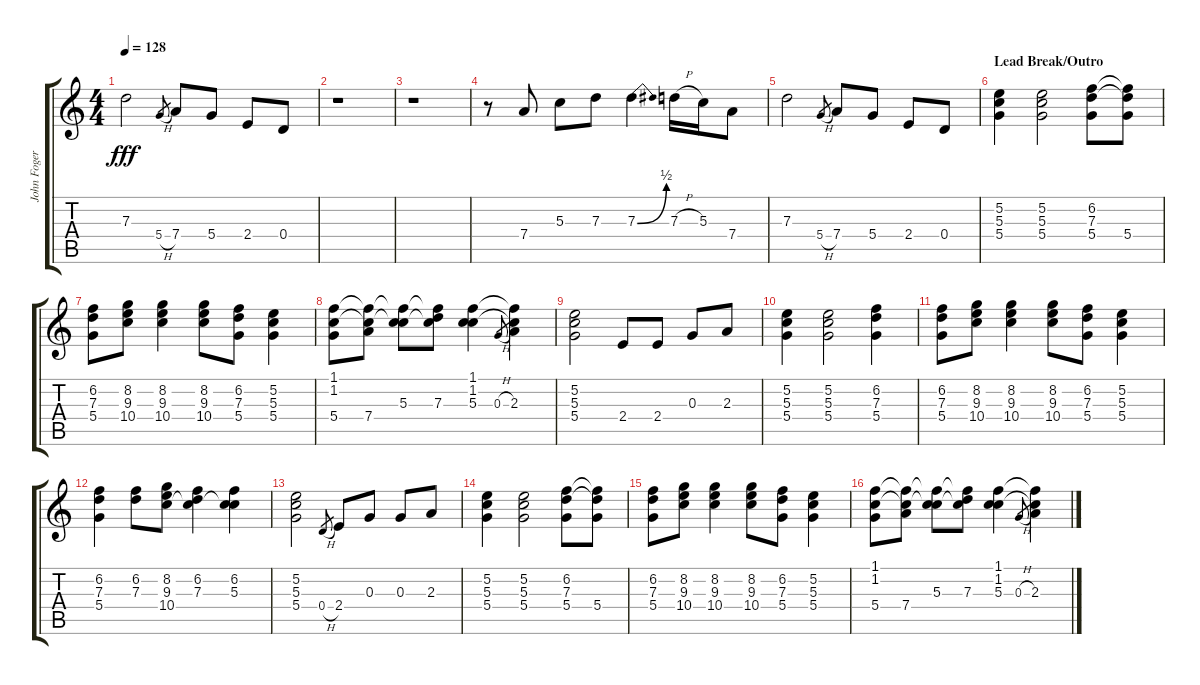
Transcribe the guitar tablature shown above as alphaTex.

\track ("John Fogerty" "John Foger") {instrument acousticguitarnylon}
\staff {score tabs}
\tuning (E4 B3 G3 D3 A2 E2) {hide}
\ts (4 4)
\tempo 128
\clef g2
\ks c
7.3.2{dy fff} 5.4{h}.8{gr} 7.4.8 5.4.8 2.4.8 0.4.8 |
r.1 |
r.1 |
r.8 7.4.8 5.3.8 7.3.8 7.3{be (bend 0 0 60 2)}.4 7.3{h}.16 5.3.16 7.4.8 |
7.3.2 5.4{h}.8{gr} 7.4.8 5.4.8 2.4.8 0.4.8 |
\section ("" "Lead Break/Outro")
(5.2 5.3 5.4).4{volume 12 instrument electricguitarclean} (5.2 5.3 5.4).2 (6.2 7.3 5.4).8 (6.2{t} 7.3{t} 5.4).8 |
(6.2 7.3 5.4).8 (8.2 9.3 10.4).8 (8.2 9.3 10.4).4 (8.2 9.3 10.4).8 (6.2 7.3 5.4).8 (5.2 5.3 5.4).4 |
(1.1 1.2 5.4).8 (1.1{t} 1.2{t} 7.4).8 (1.1{t} 1.2{t} 5.3).8 (1.1{t} 1.2{t} 7.3).8 (1.1 1.2 5.3).4 0.3{h}.8{gr} (1.1{t} 1.2{t} 2.3).4 |
(5.2 5.3 5.4).2 2.4.8 2.4.8 0.3.8 2.3.8 |
(5.2 5.3 5.4).4 (5.2 5.3 5.4).2 (6.2 7.3 5.4).4 |
(6.2 7.3 5.4).8 (8.2 9.3 10.4).8 (8.2 9.3 10.4).4 (8.2 9.3 10.4).8 (6.2 7.3 5.4).8 (5.2 5.3 5.4).4 |
(6.2 7.3 5.4).4 (6.2 7.3).8 (8.2 9.3 10.4).8 (6.2 7.3 10.4{t}).4 (6.2 5.3 10.4{t}).4 |
(5.2 5.3 5.4).2 0.4{h}.8{gr} 2.4.8 0.3.8 0.3.8 2.3.8 |
(5.2 5.3 5.4).4 (5.2 5.3 5.4).2 (6.2 7.3 5.4).8 (6.2{t} 7.3{t} 5.4).8 |
(6.2 7.3 5.4).8 (8.2 9.3 10.4).8 (8.2 9.3 10.4).4 (8.2 9.3 10.4).8 (6.2 7.3 5.4).8 (5.2 5.3 5.4).4 |
(1.1 1.2 5.4).8 (1.1{t} 1.2{t} 7.4).8 (1.1{t} 1.2{t} 5.3).8 (1.1{t} 1.2{t} 7.3).8 (1.1 1.2 5.3).4 0.3{h}.8{gr} (1.1{t} 1.2{t} 2.3).4
